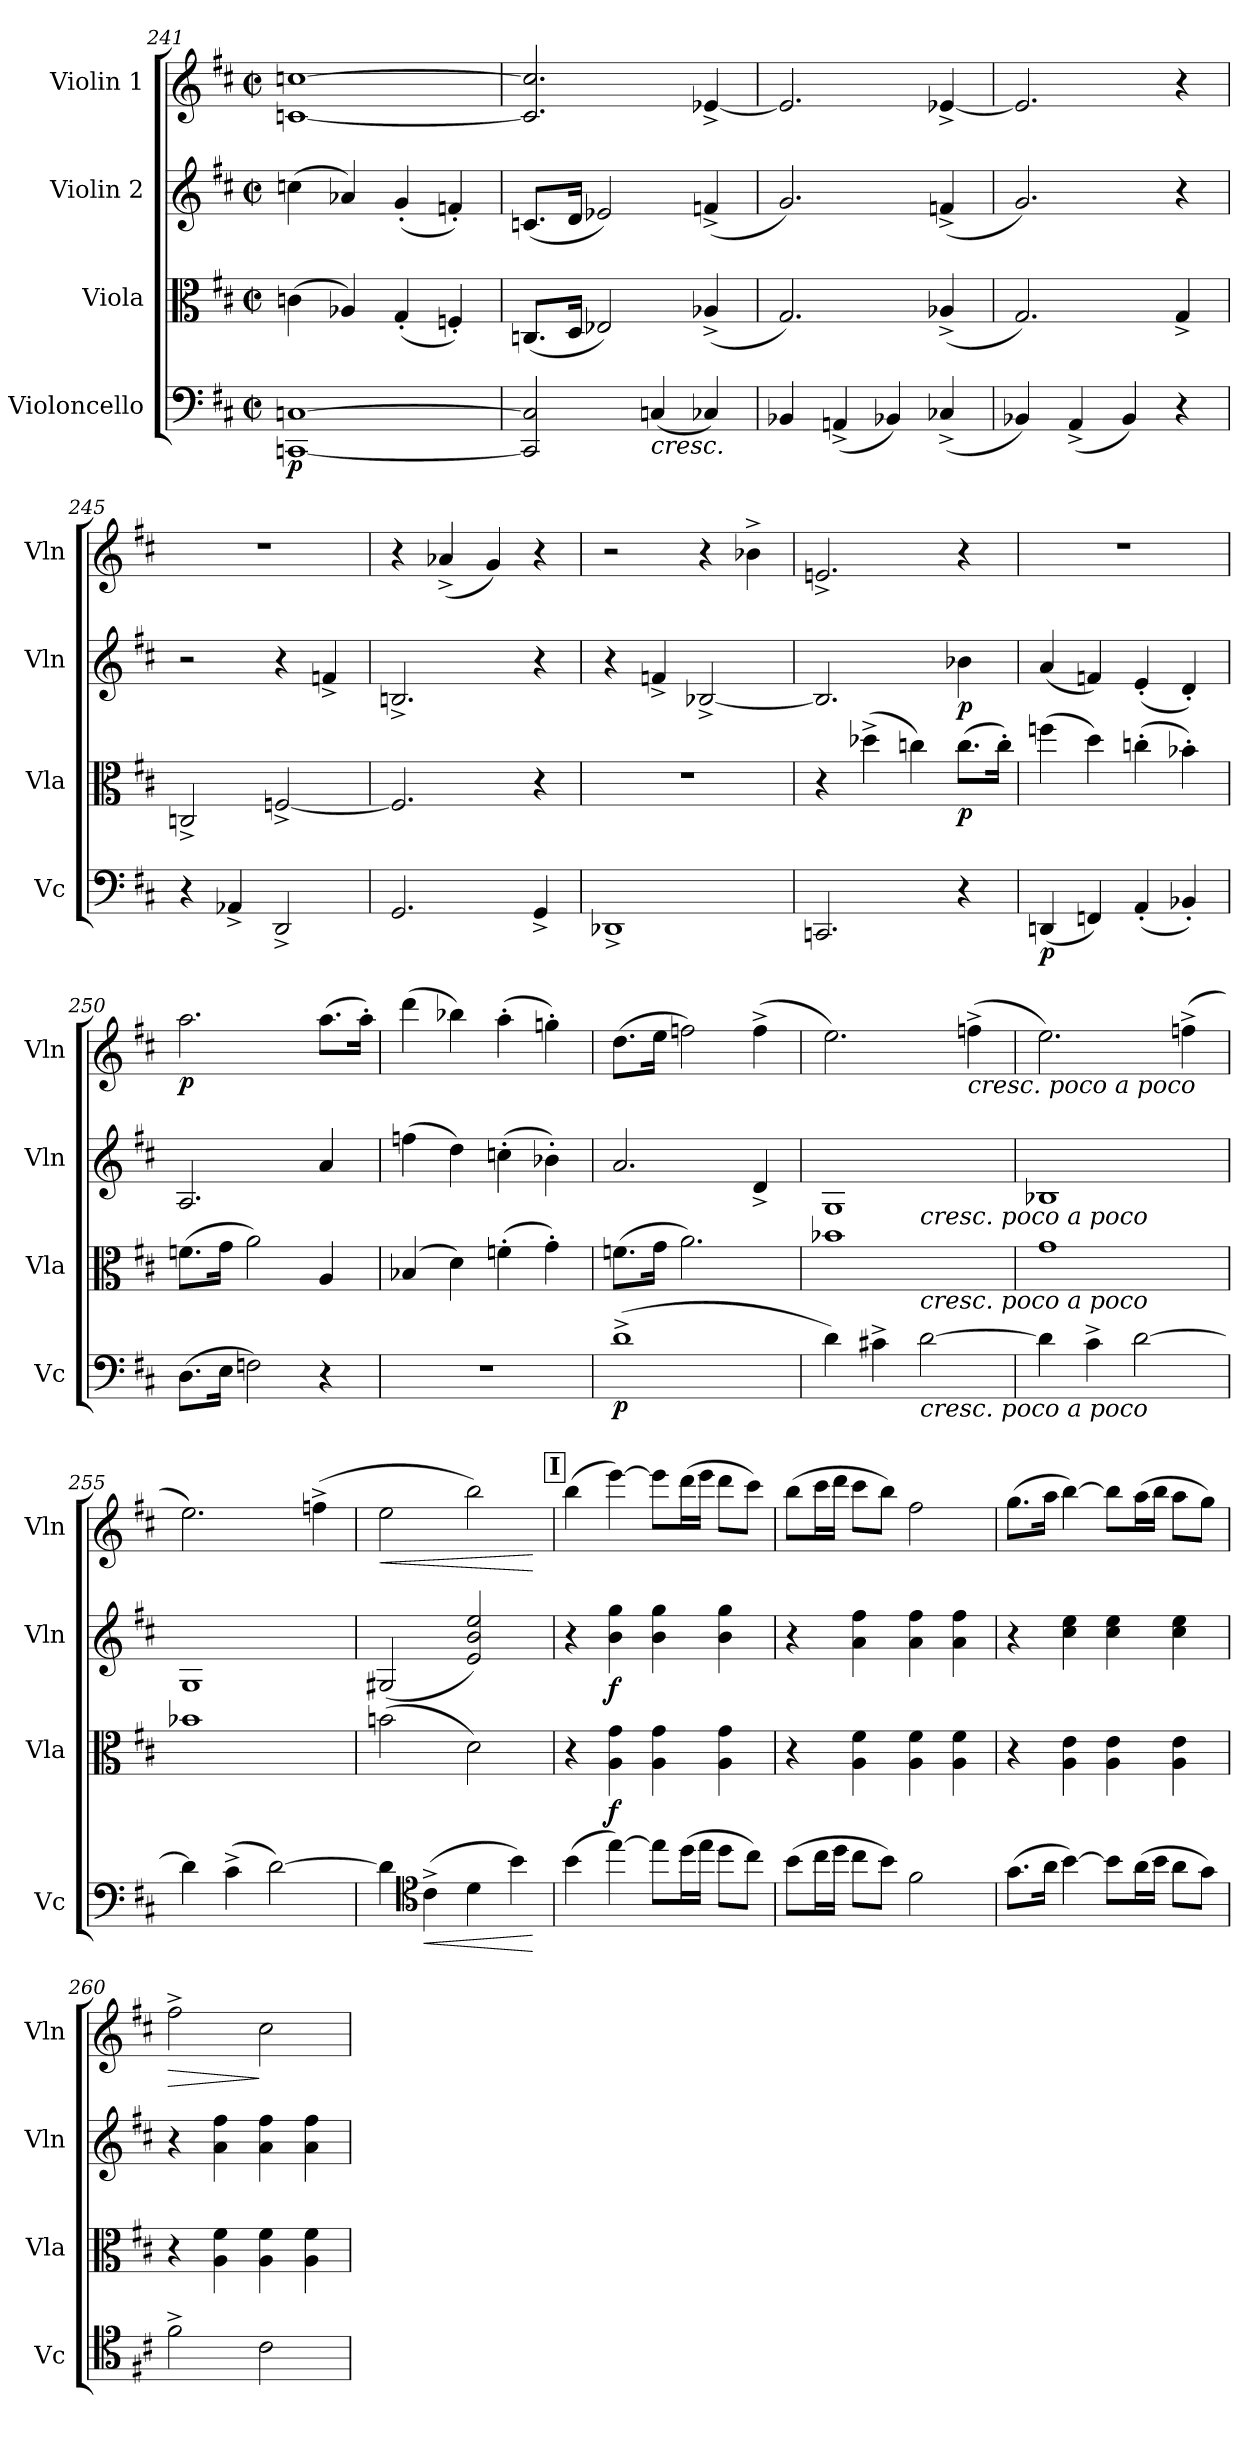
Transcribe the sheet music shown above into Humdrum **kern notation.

**kern	**dynam	**kern	**dynam	**kern	**dynam	**kern	**dynam
*part4	*part4	*part3	*part3	*part2	*part2	*part1	*part1
*staff4	*staff4	*staff3	*staff3	*staff2	*staff2	*staff1	*staff1
*I"Violoncello	*	*I"Viola	*	*I"Violin 2	*	*I"Violin 1	*
*I'Vc	*	*I'Vla	*	*I'Vln	*	*I'Vln	*
!!LO:LB:g=z
*clefF4	*	*clefC3	*	*clefG2	*	*clefG2	*
*k[f#c#]	*	*k[f#c#]	*	*k[f#c#]	*	*k[f#c#]	*
*M2/2	*	*M2/2	*	*M2/2	*	*M2/2	*
*met(c|)	*	*met(c|)	*	*met(c|)	*	*met(c|)	*
=241	=241	=241	=241	=241	=241	=241	=241
!	!LO:DY:b	!	!	!	!	!	!
[1CCn [1Cn	p	(4cn\	.	(4ccn\	.	[1cn [1ccn	.
.	.	4A-X/)	.	4a-X/)	.	.	.
.	.	(4G'/	.	(4g'/	.	.	.
.	.	4Fn'/)	.	4fn'/)	.	.	.
=242	=242	=242	=242	=242	=242	=242	=242
2CC/] 2C/]	.	(8.Cn/L	.	(8.cn/L	.	2.c/] 2.cc/]	.
.	.	16D/Jk	.	16d/Jk	.	.	.
.	.	2E-X/)	.	2e-X/)	.	.	.
!	!LO:HP:b	!	!	!	!	!	!
(4Cn/	<	.	.	.	.	.	.
4C-X/)	.	(4A-X^>/	.	(4fn^>/	.	[4e-X^>/	.
=243	=243	=243	=243	=243	=243	=243	=243
4BB-X/	.	2.G/)	.	2.g/)	.	2.e-/]	.
(4AAn^>/	.	.	.	.	.	.	.
4BB-X/)	.	.	.	.	.	.	.
(4C-X^>/	.	(4A-X^>/	.	(4fn^>/	.	[4e-X^>/	.
=244	=244	=244	=244	=244	=244	=244	=244
4BB-X/)	.	2.G/)	.	2.g/)	.	2.e-/]	.
(4AA^>/	.	.	.	.	.	.	.
4BB-/)	.	.	.	.	.	.	.
4r	.	4G^>/	.	4r	.	4r	.
=245	=245	=245	=245	=245	=245	=245	=245
4r	.	2Cn^>/	.	2r	.	1r	.
4AA-X^>/	.	.	.	.	.	.	.
2DD^>/	.	[2Fn^>/	.	4r	.	.	.
.	.	.	.	4fn^/	.	.	.
=246	=246	=246	=246	=246	=246	=246	=246
2.GG/	.	2.F/]	.	2.Bn^/	.	4r	.
.	.	.	.	.	.	(4a-X^>/	.
.	.	.	.	.	.	4g/)	.
4GG^>/	.	4r	.	4r	.	4r	.
=247	=247	=247	=247	=247	=247	=247	=247
1DD-X^>	.	1r	.	4r	.	2r	.
.	.	.	.	4fn^/	.	.	.
.	.	.	.	[2B-X^/	.	4r	.
.	.	.	.	.	.	4b-X^\	.
!!LO:LB:g=z
=248	=248	=248	=248	=248	=248	=248	=248
2.CCn/	.	4r	.	2.B-/]	.	2.en^>/	.
.	.	(4dd-X^\	.	.	.	.	.
.	.	4ccn\)	.	.	.	.	.
!	!	!	!LO:DY:b	!	!LO:DY:b	!	!
4r	.	(8.cc\L	p	4b-X\	p	4r	.
.	.	16cc'\Jk)	.	.	.	.	.
=249	=249	=249	=249	=249	=249	=249	=249
!	!LO:DY:b	!	!	!	!	!	!
(4DDn/	p	(4ffn\	.	(4a/	.	1r	.
4FFn/)	.	4dd\)	.	4fn/)	.	.	.
(4AA'/	.	(4ccn'\	.	(4e'/	.	.	.
4BB-X'/)	.	4b-X'\)	.	4d'/)	.	.	.
=250	=250	=250	=250	=250	=250	=250	=250
!	!	!	!	!	!	!	!LO:DY:b
(8.D\L	.	(8.fn\L	.	2.A/	.	2.aa\	p
16E\Jk	.	16g\Jk	.	.	.	.	.
2Fn\)	.	2a\)	.	.	.	.	.
4r	.	4A/	.	4a/	.	(8.aa\L	.
.	.	.	.	.	.	16aa'\Jk)	.
=251	=251	=251	=251	=251	=251	=251	=251
1r	.	(4B-X/	.	(4ffn\	.	(4ddd\	.
.	.	4d\)	.	4dd\)	.	4bb-X\)	.
.	.	(4fn'\	.	(4ccn'\	.	(4aa'\	.
.	.	4g'\)	.	4b-X'\)	.	4ggn'\)	.
=252	=252	=252	=252	=252	=252	=252	=252
!	!LO:DY:b	!	!	!	!	!	!
(1d^	p	(8.fn\L	.	2.a/	.	(8.dd\L	.
.	.	16g\Jk	.	.	.	16ee\Jk	.
.	.	2.a\)	.	.	.	2ffn\)	.
.	.	.	.	4d^>/	.	(4ff^>\	.
=253	=253	=253	=253	=253	=253	=253	=253
*	*	*^	*	*^	*	*	*
4d\)	.	1b-X	2ryy	.	1G	2ryy	.	2.ee\)	.
4c#X^\	.	.	.	.	.	.	.	.	.
!	!	!	!	!	!	!LO:TX:b:i:t=cresc. poco a poco	!	!	!
!	!	!	!LO:TX:b:i:t=cresc. poco a poco	!	!	!	!	!	!
!LO:TX:b:i:t=cresc. poco a poco	!	!	!	!	!	!	!	!	!
[2d\	.	.	2ryy	.	.	2ryy	.	.	.
!	!	!	!	!	!	!	!	!LO:TX:b:i:t=cresc. poco a poco	!
.	.	.	.	.	.	.	.	(4ffn^>\	.
*	*	*v	*v	*	*	*	*	*	*
*	*	*	*	*v	*v	*	*	*
=254	=254	=254	=254	=254	=254	=254	=254
4d\]	.	1g	.	1B-X	.	2.ee\)	.
4c#^\	.	.	.	.	.	.	.
[2d\	.	.	.	.	.	.	.
.	.	.	.	.	.	(4ffn^>\	.
!!LO:LB:g=z
=255	=255	=255	=255	=255	=255	=255	=255
4d\]	.	1b-X	.	1G	.	2.ee\)	.
(4c#^\	.	.	.	.	.	.	.
[2d\)	.	.	.	.	.	.	.
.	.	.	.	.	.	(4ffn^>\	.
=256	=256	=256	=256	=256	=256	=256	=256
!	!	!	!	!	!	!	!LO:HP:b
4d\]	.	(2bn\	.	(>2G#X/	.	2ee\	<
*clefC4	*	*	*	*	*	*	*
!	!LO:HP:b	!	!	!	!	!	!
(4c#^\	<	.	.	.	.	.	.
4d\	.	2d\)	.	2e/ 2b/ 2ee/)	.	2bb\)	.
4b\)	.	.	.	.	.	.	.
.	[	.	.	.	.	.	[
!!LO:REH:place=s1:a:B:cj:fs=14:t=I
=257	=257	=257	=257	=257	=257	=257	=257
!	!LO:DY:b	!	!	!	!	!	!
!	!LO:DY:n=1:b	!	!	!	!	!	!LO:DY:b
!	!	!	!	!	!	!	!LO:DY:n=1:b
(4b\	f other-dynamics	4r	.	4r	.	(4bb\	f other-dynamics
!	!	!	!LO:DY:b	!	!LO:DY:b	!	!
[4ee\)	.	4A\ 4g\	f	4b\ 4gg\	f	[4eee\)	.
8ee\L]	.	4A\ 4g\	.	4b\ 4gg\	.	8eee\L]	.
(16dd\L	.	.	.	.	.	(16ddd\L	.
16ee\JJ	.	.	.	.	.	16eee\JJ	.
8dd\L	.	4A\ 4g\	.	4b\ 4gg\	.	8ddd\L	.
8cc#\J)	.	.	.	.	.	8ccc#\J)	.
=258	=258	=258	=258	=258	=258	=258	=258
(8b\L	.	4r	.	4r	.	(8bb\L	.
16cc#\L	.	.	.	.	.	16ccc#\L	.
16dd\JJ	.	.	.	.	.	16ddd\JJ	.
8cc#\L	.	4A\ 4f#\	.	4a\ 4ff#\	.	8ccc#\L	.
8b\J)	.	.	.	.	.	8bb\J)	.
2f#\	.	4A\ 4f#\	.	4a\ 4ff#\	.	2ff#\	.
.	.	4A\ 4f#\	.	4a\ 4ff#\	.	.	.
=259	=259	=259	=259	=259	=259	=259	=259
(8.g\L	.	4r	.	4r	.	(8.gg\L	.
16a\Jk	.	.	.	.	.	16aa\Jk	.
[4b\)	.	4A\ 4e\	.	4cc#\ 4ee\	.	[4bb\)	.
8b\L]	.	4A\ 4e\	.	4cc#\ 4ee\	.	8bb\L]	.
(16a\L	.	.	.	.	.	(16aa\L	.
16b\JJ	.	.	.	.	.	16bb\JJ	.
8a\L	.	4A\ 4e\	.	4cc#\ 4ee\	.	8aa\L	.
8g\J)	.	.	.	.	.	8gg\J)	.
=260	=260	=260	=260	=260	=260	=260	=260
!	!	!	!	!	!	!	!LO:HP:b
2f#^\	.	4r	.	4r	.	2ff#^\	>
.	.	4A\ 4f#\	.	4a\ 4ff#\	.	.	.
2c#\	[	4A\ 4f#\	.	4a\ 4ff#\	.	2cc#\	]
.	.	4A\ 4f#\	.	4a\ 4ff#\	.	.	.
=	=	=	=	=	=	=	=
*-	*-	*-	*-	*-	*-	*-	*-
